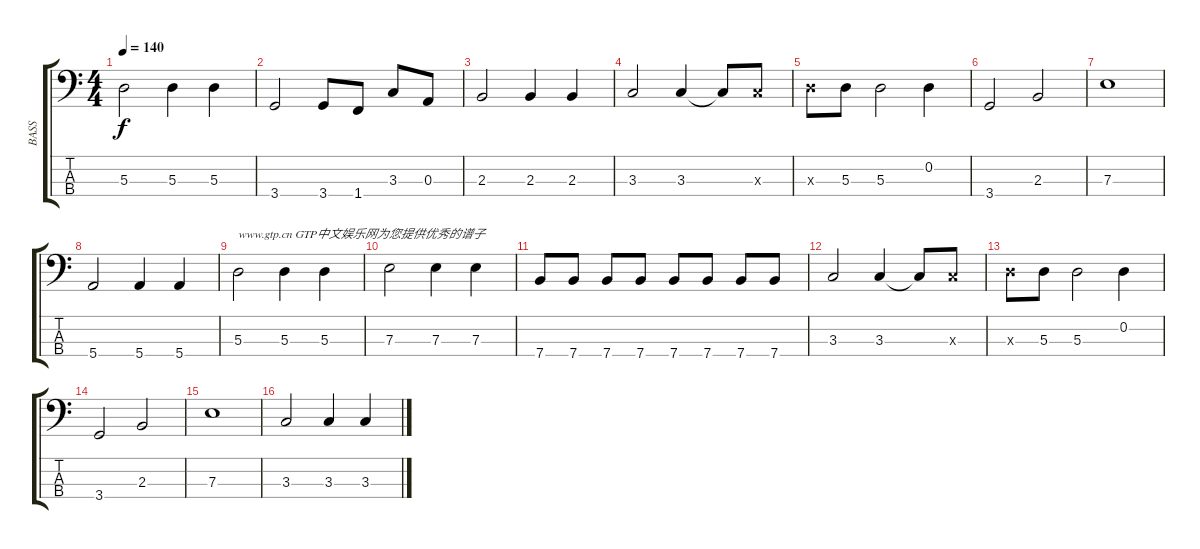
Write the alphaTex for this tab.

\track ("BASS" "BASS") {instrument electricbassfinger}
\staff {score tabs}
\tuning (G2 D2 A1 E1) {hide}
\ts (4 4)
\tempo 140
\clef f4
\ks c
5.3.2{dy f} 5.3.4 5.3.4 |
3.4.2 3.4.8 1.4.8 3.3.8 0.3.8 |
2.3.2 2.3.4 2.3.4 |
3.3.2 3.3.4 3.3{t}.8 3.3{x}.8 |
5.3{x}.8 5.3.8 5.3.2 0.2.4 |
3.4.2 2.3.2 |
7.3.1 |
5.4.2 5.4.4 5.4.4 |
5.3.2{txt "www.gtp.cn GTP中文娱乐网为您提供优秀的谱子"} 5.3.4 5.3.4 |
7.3.2 7.3.4 7.3.4 |
7.4.8 7.4.8 7.4.8 7.4.8 7.4.8 7.4.8 7.4.8 7.4.8 |
3.3.2 3.3.4 3.3{t}.8 3.3{x}.8 |
5.3{x}.8 5.3.8 5.3.2 0.2.4 |
3.4.2 2.3.2 |
7.3.1 |
3.3.2 3.3.4 3.3.4
